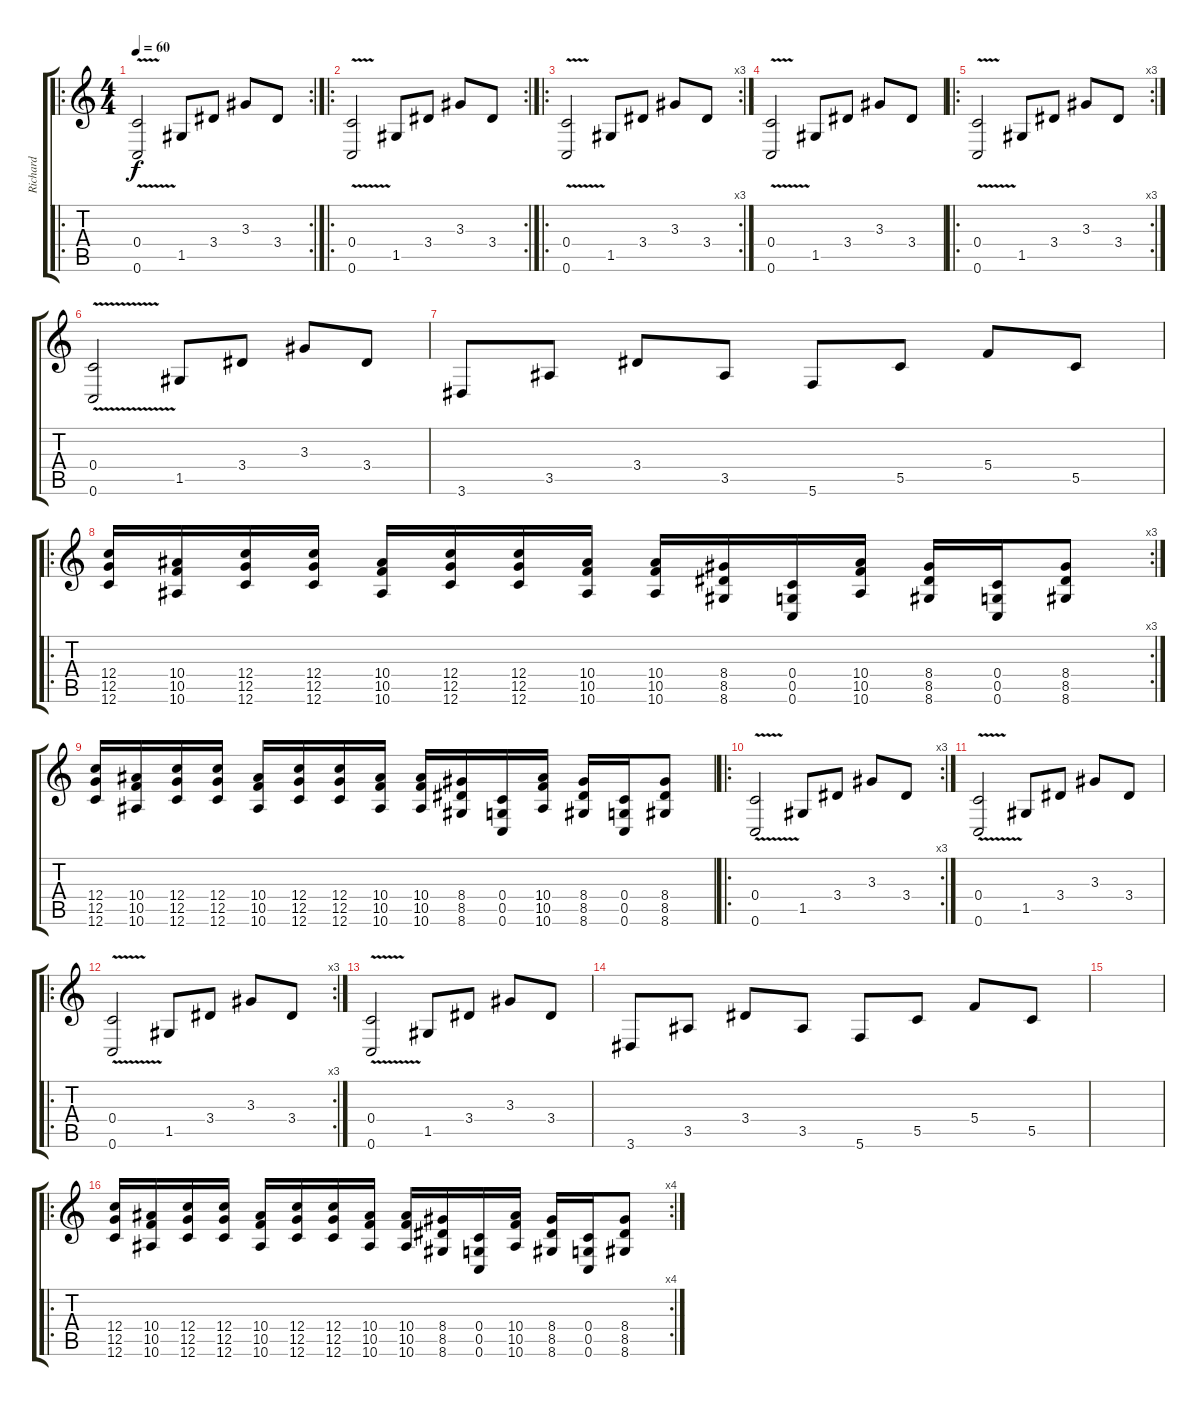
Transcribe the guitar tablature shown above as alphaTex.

\track ("Richard" "Richard") {instrument acousticguitarnylon}
\staff {score tabs}
\tuning (D4 A3 F3 C3 G2 C2) {hide}
\ro
\rc 2
\ts (4 4)
\tempo 60
\clef g2
\ks c
(0.4{v} 0.6{v}).2{dy f instrument acousticguitarnylon} 1.5.8 3.4.8 3.3.8 3.4.8 |
\ro
\rc 2
(0.4{v} 0.6{v}).2 1.5.8 3.4.8 3.3.8 3.4.8 |
\ro
\rc 3
(0.4{v} 0.6{v}).2 1.5.8 3.4.8 3.3.8 3.4.8 |
(0.4{v} 0.6{v}).2 1.5.8 3.4.8 3.3.8 3.4.8 |
\ro
\rc 3
(0.4{v} 0.6{v}).2 1.5.8 3.4.8 3.3.8 3.4.8 |
(0.4{v} 0.6{v}).2 1.5.8 3.4.8 3.3.8 3.4.8 |
3.6.8 3.5.8 3.4.8 3.5.8 5.6.8 5.5.8 5.4.8 5.5.8 |
\ro
\rc 3
(12.4 12.5 12.6).16{instrument distortionguitar} (10.4 10.5 10.6).16 (12.4 12.5 12.6).16 (12.4 12.5 12.6).16 (10.4 10.5 10.6).16 (12.4 12.5 12.6).16 (12.4 12.5 12.6).16 (10.4 10.5 10.6).16 (10.4 10.5 10.6).16 (8.4 8.5 8.6).16 (0.4 0.5 0.6).16 (10.4 10.5 10.6).16 (8.4 8.5 8.6).16 (0.4 0.5 0.6).16 (8.4 8.5 8.6).8 |
(12.4 12.5 12.6).16{instrument distortionguitar} (10.4 10.5 10.6).16 (12.4 12.5 12.6).16 (12.4 12.5 12.6).16 (10.4 10.5 10.6).16 (12.4 12.5 12.6).16 (12.4 12.5 12.6).16 (10.4 10.5 10.6).16 (10.4 10.5 10.6).16 (8.4 8.5 8.6).16 (0.4 0.5 0.6).16 (10.4 10.5 10.6).16 (8.4 8.5 8.6).16 (0.4 0.5 0.6).16 (8.4 8.5 8.6).8 |
\ro
\rc 3
(0.4{v} 0.6{v}).2{instrument acousticguitarnylon} 1.5.8 3.4.8 3.3.8 3.4.8 |
(0.4{v} 0.6{v}).2 1.5.8 3.4.8 3.3.8 3.4.8 |
\ro
\rc 3
(0.4{v} 0.6{v}).2 1.5.8 3.4.8 3.3.8 3.4.8 |
(0.4{v} 0.6{v}).2 1.5.8 3.4.8 3.3.8 3.4.8 |
3.6.8 3.5.8 3.4.8 3.5.8 5.6.8 5.5.8 5.4.8 5.5.8 |
|
\ro
\rc 4
(12.4 12.5 12.6).16{instrument distortionguitar} (10.4 10.5 10.6).16 (12.4 12.5 12.6).16 (12.4 12.5 12.6).16 (10.4 10.5 10.6).16 (12.4 12.5 12.6).16 (12.4 12.5 12.6).16 (10.4 10.5 10.6).16 (10.4 10.5 10.6).16 (8.4 8.5 8.6).16 (0.4 0.5 0.6).16 (10.4 10.5 10.6).16 (8.4 8.5 8.6).16 (0.4 0.5 0.6).16 (8.4 8.5 8.6).8
